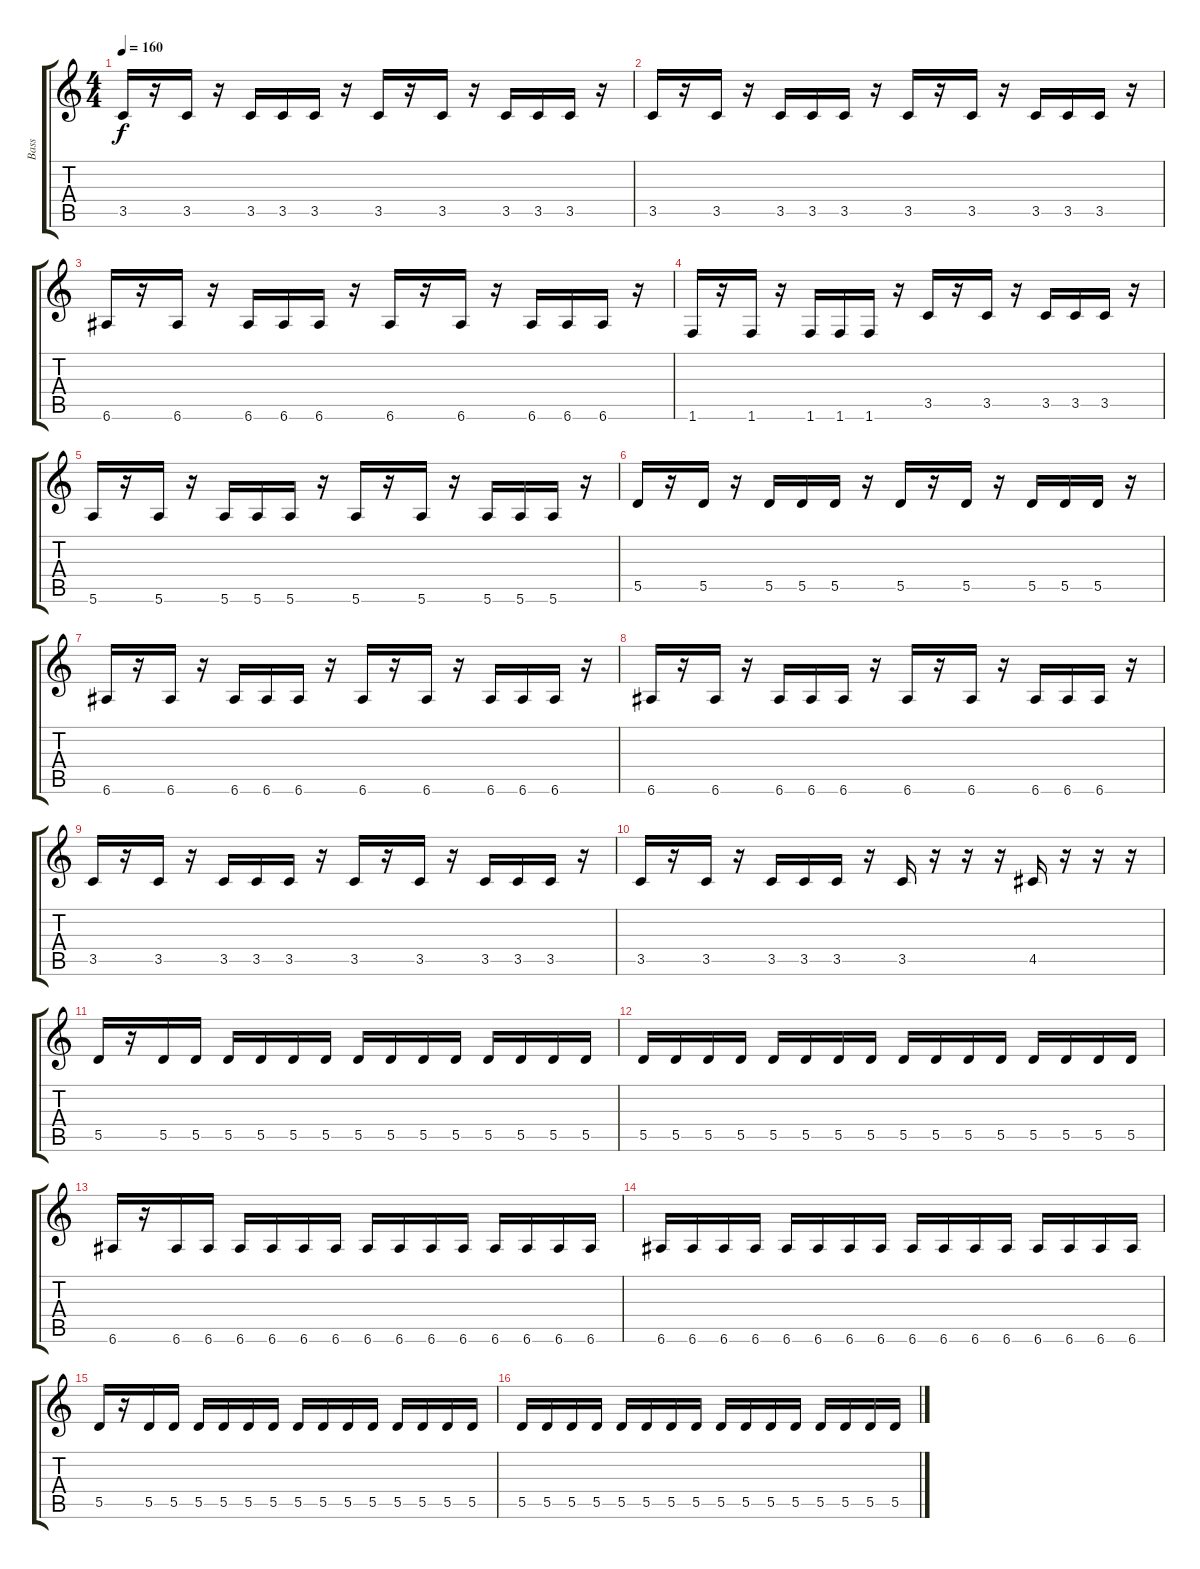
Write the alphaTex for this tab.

\track ("Bass" "Bass") {instrument electricbasspick}
\staff {score tabs}
\tuning (E4 B3 G3 D3 A2 E2) {hide}
\ts (4 4)
\tempo 160
\clef g2
\ks c
3.5.16{dy f} r.16 3.5.16 r.16 3.5.16 3.5.16 3.5.16 r.16 3.5.16 r.16 3.5.16 r.16 3.5.16 3.5.16 3.5.16 r.16 |
3.5.16 r.16 3.5.16 r.16 3.5.16 3.5.16 3.5.16 r.16 3.5.16 r.16 3.5.16 r.16 3.5.16 3.5.16 3.5.16 r.16 |
6.6.16 r.16 6.6.16 r.16 6.6.16 6.6.16 6.6.16 r.16 6.6.16 r.16 6.6.16 r.16 6.6.16 6.6.16 6.6.16 r.16 |
1.6.16 r.16 1.6.16 r.16 1.6.16 1.6.16 1.6.16 r.16 3.5.16 r.16 3.5.16 r.16 3.5.16 3.5.16 3.5.16 r.16 |
5.6.16 r.16 5.6.16 r.16 5.6.16 5.6.16 5.6.16 r.16 5.6.16 r.16 5.6.16 r.16 5.6.16 5.6.16 5.6.16 r.16 |
5.5.16 r.16 5.5.16 r.16 5.5.16 5.5.16 5.5.16 r.16 5.5.16 r.16 5.5.16 r.16 5.5.16 5.5.16 5.5.16 r.16 |
6.6.16 r.16 6.6.16 r.16 6.6.16 6.6.16 6.6.16 r.16 6.6.16 r.16 6.6.16 r.16 6.6.16 6.6.16 6.6.16 r.16 |
6.6.16 r.16 6.6.16 r.16 6.6.16 6.6.16 6.6.16 r.16 6.6.16 r.16 6.6.16 r.16 6.6.16 6.6.16 6.6.16 r.16 |
3.5.16 r.16 3.5.16 r.16 3.5.16 3.5.16 3.5.16 r.16 3.5.16 r.16 3.5.16 r.16 3.5.16 3.5.16 3.5.16 r.16 |
3.5.16 r.16 3.5.16 r.16 3.5.16 3.5.16 3.5.16 r.16 3.5.16 r.16 r.16 r.16 4.5.16 r.16 r.16 r.16 |
5.5.16 r.16 5.5.16 5.5.16 5.5.16 5.5.16 5.5.16 5.5.16 5.5.16 5.5.16 5.5.16 5.5.16 5.5.16 5.5.16 5.5.16 5.5.16 |
5.5.16 5.5.16 5.5.16 5.5.16 5.5.16 5.5.16 5.5.16 5.5.16 5.5.16 5.5.16 5.5.16 5.5.16 5.5.16 5.5.16 5.5.16 5.5.16 |
6.6.16 r.16 6.6.16 6.6.16 6.6.16 6.6.16 6.6.16 6.6.16 6.6.16 6.6.16 6.6.16 6.6.16 6.6.16 6.6.16 6.6.16 6.6.16 |
6.6.16 6.6.16 6.6.16 6.6.16 6.6.16 6.6.16 6.6.16 6.6.16 6.6.16 6.6.16 6.6.16 6.6.16 6.6.16 6.6.16 6.6.16 6.6.16 |
5.5.16 r.16 5.5.16 5.5.16 5.5.16 5.5.16 5.5.16 5.5.16 5.5.16 5.5.16 5.5.16 5.5.16 5.5.16 5.5.16 5.5.16 5.5.16 |
5.5.16 5.5.16 5.5.16 5.5.16 5.5.16 5.5.16 5.5.16 5.5.16 5.5.16 5.5.16 5.5.16 5.5.16 5.5.16 5.5.16 5.5.16 5.5.16
